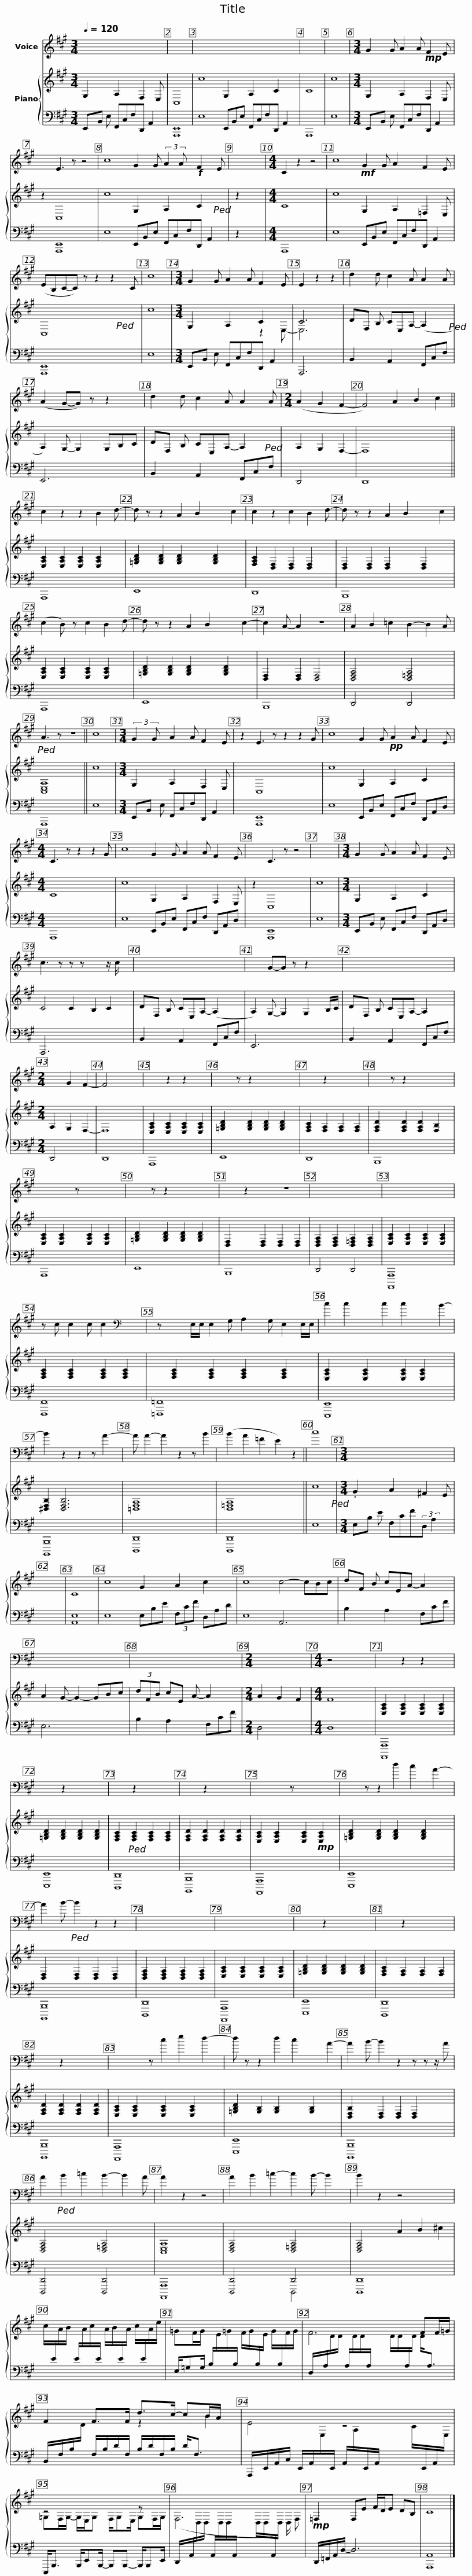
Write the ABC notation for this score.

X:1
%%score 1 { ( 2 5 ) | ( 3 4 ) }
L:1/8
Q:1/4=120
M:3/4
I:linebreak $
K:A
V:1 treble
V:2 treble
V:5 treble
V:3 bass
V:4 bass
V:1
 x9 | x8 | x17 | x8 | x8 |$ %5
[M:3/4] G2 G A2 A!mp! F2 E | x2 E3 z z4 | c8 G2 G (3:2:2A2 A x!f! F2 E | x6 |$[M:4/4] C2 z2 z4 | %10
 c8!mf! G2 G A2 x F2 E | (EB,C-C) z z2 z2 C | c8 |$[M:3/4] G2 G A2 A F2 E | E2 z2 z2 | %15
 d2 d c2 A A2 A |$ (A2 G-G) z z2 x | d2 d c2 A A2 A |[M:2/4] (A2 G2 F2- | F4) A2 B2 c2 ||$ %20
 c2 z2 z2 B2 d- | d z z2 A2 B2 x2 c2 | c2 z2 c2 B2 d- | d z z2 A2 B2 x2 c2 |$ (c2 B) z c2 B2 d- | %25
 d z z2 A2 B2 x2 c2- | c2 A- A2 z4 | A2 B2 =c2 B2- B2 A |!ped! A3 z z4 || c8 |$ %30
[M:3/4] (3:2:2G2 G x A2 A F2 E | z2 E3 z z2 z2 G | c8 G2 G!pp! A2 A F2 E |$[M:4/4] C3 z z2 z2 G | c8 G2 G A2 A F2 E | %35
 x2 C3 z z4 | x8 |$[M:3/4] G2 G A2 A F2 E | c3 z z z x2 z/ c/ x | x9 |$ %40
 x2 G-G z z2 x | x9 |[M:2/4] x2 G2 F2- | F4 x4 |$ x2 z2 z2 x2 | %45
 x2 z z2 x4 | x2 z2 x4 | x2 z z2 x4 |$ x4 z x4 | x2 z z2 x4 | %50
 x2 z2 x2 z4 | x8 |$ x8 | z c c2 c c2[K:bass] x2 | z x2 E,/E,/ E,2 G, A,2 G, E,2 E,/E,/ |$ %55
 c2 c2 x2 c2 c2 x2 B2- | B2 z2 z2 z A2- | A A2- A2 z2 z B2 | (B2 A2 =F2 E2) z2 || c8 |$ %60
[M:3/4] x9 | x6 | x8 | x16 | x15 |$ %65
 x9 | x8 | x8 |[M:2/4] x6 |$[M:4/4] z4 x4 | %70
 x2 z2 z2 x2 | x2 z2 x4 | x2 z2 x4 |$ x2 z2 x4 | x4 z x4 | %75
 x2 z z2 d2 c2 A2- | A2 B-!ped! B2 z2 z2 |$ x8 | x8 | x2 z2 x4 | %80
 x2 z2 x4 |$ x2 z2 x4 | x4 z c2 e2 d2- | d z z2 d2 c2 x2 A2- | A2 B- B2 z2 z z z/ A |$ %85
 A2!ped! B2 =c2 B2- B2 A | A2 z2 z4 | A2 B2 =c2- c2 B- B2 | B2 z2 z4 x2 |$ x8 | %90
 x8 |$ x10 | x9 |$ x10 | x8 |$ %95
 x19/2 | x8 | x8 |] %98
V:2
 G,2 x A,2 x F,2 E, | C,8 | c8 G,2 x A,2 x C2- x | C8 | c8 |$ %5
[M:3/4] G,2 x A,2 x F,2 E, | z2 C,8 | c8 G,2 x A,2 x C2!ped! x | z2 x4 |$[M:4/4] C8 | %10
 c8 G,2 x A,2 x =F,2 E, | C,8!ped! x2 | c8 |$[M:3/4] G,2 x A,2 x C2- x | C6 | %15
 DF, B, CE,A,- (A,2 x!ped! |$ A,2) G,- G,2 G,B,C | DF, B, CE,A,- A,2!ped! x | A,2 G,2 F,2- | F,8 x2 ||$ %20
 [E,A,C]2 [E,A,C]2 [E,A,C]2 [E,A,C]2 x | [=G,B,D]2 [G,B,D]2 [G,B,D]2 x2 [G,B,D]2 x2 | [F,A,C]2 [D,F,]2 [D,F,]2 [D,F,]2 x | [D,F,]2 [D,F,]2 [D,F,]2 x2 [D,F,]2 x2 |$ [E,A,C]2 [E,A,C]2 [E,A,C]2 [E,A,C]2 x | %25
 [=G,B,D]2 [G,B,D]2 [G,B,D]2 x2 [G,B,D]2 x2 | [D,F,]2 x [D,F,]2 [D,F,]4 | [D,F,A,]4 x2 [D,=F,A,]4 x | A,8 || c8 |$ %30
[M:3/4] G,2 x A,2 x F,2 E, | x2 C,8 x | c8 G,2 x A,2 x C2 x |$[M:4/4] C8 x | c8 G,2 x A,2 x F,2 E, | %35
 z2 C,8 | c8 |$[M:3/4] G,2 x A,2 x C2- x | C4 C2 B,2 C2 | DF, B, CE,A,- (A,2 x |$ %40
 A,2) G,- G,2 G,2 B,/C/ | DF, B, CE,A,- A,2 x |[M:2/4] A,2 G,2 F,2- | F,8 |$ [E,A,C]2 [E,A,C]2 [E,A,C]2 [E,A,C]2 | %45
 [=G,B,D]2 x [G,B,D]2 [G,B,D]2 [G,B,D]2 | [F,A,C]2 [F,A,]2 [F,A,]2 [F,A,]2 | [F,A,D]2 x [F,A,D]2 [F,A,D]2 [F,B,]2 |$ [E,A,C]2 [E,A,C]2 x [E,A,C]2 [E,A,C]2 | [=G,B,D]2 x [G,B,D]2 [G,B,D]2 [G,B,D]2 | %50
 [D,F,]2 x2 [D,F,]2 [D,F,]2 [D,F,]2 | [D,F,A,]2 [D,F,A,]2 [D,=F,A,]2 [D,F,A,]2 |$ [E,A,C]2 [E,A,C]2 [E,A,C]2 [E,A,C]2 | [F,A,C]2 [F,A,C]2 x [F,A,C]2 [F,A,C]2 | x [F,A,C]2 x [F,A,C]2 x [F,A,C]2 x [F,A,C]2 x |$ %55
 [E,A,C]2 x2 [E,A,C]2 x2 [E,A,C]2 [E,A,C]2 x2 | [^D,F,B,]2 [D,F,B,]6 x | [=D,F,A,]8 x2 | [D,=F,A,]8 x2 || c8!ped! |$ %60
[M:3/4] .G2 x A2 x ^F2 E | x6 | C8 | c8 G2 x A2 c2- x | c8 c4- cBc |$ %65
 dF B cEA- A2 x | A2 G- G2- GBc | (3dFB cE A- A2 x |[M:2/4] A2 G2 F2 |$[M:4/4] F8 | %70
 [E,A,C]2 [E,A,C]2 [E,A,C]2 [E,A,C]2 | [=G,B,D]2 [G,B,D]2 [G,B,D]2 [G,B,D]2 | [F,A,C]2!ped! [F,A,C]2 [F,A,C]2 [F,A,C]2 |$ [F,A,D]2 [F,A,D]2 [F,A,D]2 [F,A,D]2 | [E,A,C]2 [E,A,C]2 x [E,A,C]2!mp! [E,A,C]2 | %75
 [=G,B,D]2 x [G,B,D]2 [G,B,D]2 x [G,B,D]2 x | [D,F,]2 x [D,F,]2 [D,F,]2 [D,F,]2 |$ [D,F,A,]2 [D,F,A,]2 [D,F,A,]2 [D,F,A,]2 | [E,A,C]2 [E,A,C]2 [E,A,C]2 [E,A,C]2 | [=G,B,D]2 [G,B,D]2 [G,B,D]2 [G,B,D]2 | %80
 [F,A,C]2 [F,A,]2 [F,A,]2 [F,A,]2 |$ [F,A,D]2 [F,A,D]2 [F,A,D]2 [F,A,D]2 | [E,A,C]2 [E,A,C]2 x [E,A,C]2 x [E,A,C]2 x | [=G,B,D]2 [G,B,]2 [G,B,]2 x2 [G,B,]2 x2 | [D,F,B,]2 x [D,F,]2 [D,F,]2 [D,F,]2 x3/2 |$ %85
 [D,F,A,]4 x2 [D,=F,A,]4 x | A,8 | [D,F,A,]4 x2 [D,=F,A,]4- x | [D,F,A,]4 A2 B2 ^c2 |$ c/[I:staff +1]E/[I:staff -1]A/B/ x2 A/B/[I:staff +1]E/[I:staff -1]A/ c/[I:staff +1]E/[I:staff -1]A/e/ | %90
 =GF/G/ x2 F/G/[I:staff +1]B,/[I:staff -1]E/ G/[I:staff +1]B,/[I:staff -1]F/G/ |$ F6 D/D/[I:staff +1]A,/[I:staff -1]D/ D<[I:staff +1]A, |[I:staff -1] F2 F>F d>c- cB/A/ x |$ E4 z4 C/[I:staff +1]E,,/A,,/[I:staff -1]E,/ | z4 x2 z x |$ %95
 (F,6 D,/D,/[I:staff +1]A,,/[I:staff -1]D,/) D,/ F, |!mp! =F,2 F,E F/D/E DB, | C8 |] %98
V:3
 E,,B,, E, F,,C,F,D,, A,,2 | E,,8 | E,8 E,,B,,E, F,,C,F,D,, A,,2 | A,,,8 | E,8 |$ %5
[M:3/4] E,,B,, E, F,,C,F,D,, A,,2 | x2 E,,8 | E,8 E,,B,,E, F,,C,F,D,, A,,2 | z2 x4 |$[M:4/4] A,,,8 | %10
 E,8 E,,B,,E, F,,C,F,D,, A,,2 | E,,8 x2 | E,8 |$[M:3/4] E,,B,, E, F,,C,F,D,, A,,2 | A,,,6 | %15
 B,,2 x A,,2 x F,,C,F, |$ E,,6 x2 | B,,2 x A,,2 x F,,C,F, | D,,4- x2 | D,,8 x2 ||$ %20
 A,,,8 x | E,,8 x4 | D,,8 x | B,,,8 x4 |$ A,,,8 x | %25
 E,,8 x4 | B,,,8 x | D,,4 x2 D,,4 x | A,,,8 || E,8 |$ %30
[M:3/4] E,,B,, E, F,,C,F,D,, A,,2 | x2 E,,8 x | E,8 E,,B,,E, F,,C,F, D,,A,,D, |$[M:4/4] A,,,8 x | E,8 E,,B,,E, F,,C,F, D,,A,,D, | %35
 x2 E,,8 | E,8 |$[M:3/4] E,,B,, E, F,,C,F, D,,A,,D, | A,,,6 x4 | B,,2 x A,,2 x F,,C,F, |$ %40
 E,,6 x2 | B,,2 x A,,2 x F,,C,F, |[M:2/4] D,,4- x2 | D,,8 |$ A,,,8 | %45
 E,,8 x | D,,8 | B,,,8 x |$ A,,,8 x | E,,8 x | %50
 B,,,8 x2 | D,,4 D,,4 |$ A,,,8 | F,,8 x | =F,,8 x5 |$ %55
 E,,8 x6 | B,,,8 x | D,,8 x2 | D,,8 x2 || E,8 |$ %60
[M:3/4] E,B, E F,CF(3:2:2D, A,2 x | x6 | E,8 | E,8 E,B,E (3F,CF D,A,D | E,8 A,,6 x |$ %65
 B,2 x A,2 x F,CF | E,6 x2 | B,2 A,2 x F,CF |[M:2/4] D,4 x2 |$[M:4/4] D,8 | %70
 A,,,8 | E,,8 | D,,8 |$ B,,,8 | A,,,8 x | %75
 E,,8 x3 | B,,,8 x |$ D,,8 | A,,,8 | E,,8 | %80
 D,,8 |$ B,,,8 | A,,,8 x3 | E,,8 x4 | B,,,8 x5/2 |$ %85
 [D,,,D,,]4 x2 [D,,,D,,]4 x | A,,,8 | [D,,,D,,]4 x2 D,,4- x | D,,8 x2 |$ x2 E/[I:staff -1]A/c/[I:staff +1]E/ x4 | %90
 E,/=G,G,/ B,/[I:staff -1]E/=G/[I:staff +1]B,/ x4 |$ D,/A,/[I:staff -1]D/D/[I:staff +1] A,/[I:staff -1]D/D/[I:staff +1]A,/ x6 | B,,/F,/B,/[I:staff -1]D/[I:staff +1] F,/B,/D/F,/ B,/D/F,/B,/ D<F, x |$ A,,,/E,,/A,,/C,/ E,,/A,,/[I:staff -1]E,/[I:staff +1]E,,/ A,,/[I:staff -1]A,/[I:staff +1]E,,/A,,/ x4 | E,,,<B,,, B,,,/E,,B,,,/- B,,,B,,,- B,,,/B,,,E,,/ |$ %95
 D,,/A,,/[I:staff -1]D,/D,/[I:staff +1] A,,/[I:staff -1]D,/D,/[I:staff +1]A,,/ x11/2 | D,,/=F,,/A,,/D,/- D,6 | A,,8 |] %98
V:4
 x9 | A,,,8 | x17 | x8 | x8 |$ %5
[M:3/4] x9 | x2 A,,,8 | x17 | x6 |$[M:4/4] x8 | %10
 x17 | A,,,8 x2 | x8 |$[M:3/4] x9 | x6 | %15
 x9 |$ x8 | x9 | x6 | x10 ||$ %20
 x9 | x12 | x9 | x12 |$ x9 | %25
 x12 | x9 | x11 | x8 || x8 |$ %30
[M:3/4] x9 | x2 A,,,8 x | x17 |$[M:4/4] x9 | x17 | %35
 x2 A,,,8 | x8 |$[M:3/4] x9 | x10 | x9 |$ %40
 x8 | x9 |[M:2/4] x6 | x8 |$ x8 | %45
 x9 | x8 | x9 |$ x9 | x9 | %50
 x10 | x8 |$ A,,,,8 | F,,,8 x | =F,,,8 x5 |$ %55
 E,,,8 x6 | B,,,,8 x | D,,,8 x2 | D,,,8 x2 || x8 |$ %60
[M:3/4] x9 | x6 | A,,8 | x16 | x15 |$ %65
 x9 | x8 | x8 |[M:2/4] x6 |$[M:4/4] x8 | %70
 A,,,,8 | E,,,8 | D,,,8 |$ B,,,,8 | A,,,,8 x | %75
 E,,,8 x3 | B,,,,8 x |$ D,,,8 | A,,,,8 | E,,,8 | %80
 D,,,8 |$ B,,,,8 | A,,,,8 x3 | E,,,8 x4 | B,,,,8 x5/2 |$ %85
 x11 | A,,,,8 | x6 D,,,4- x | D,,,8 x2 |$ x8 | %90
 x8 |$ x10 | x9 |$ x10 | x8 |$ %95
 x19/2 | x8 | A,,,8 |] %98
V:5
 x9 | x8 | x17 | x8 | x8 |$ %5
[M:3/4] x9 | x10 | x17 | x6 |$[M:4/4] x8 | %10
 x17 | x10 | x8 |$[M:3/4] x6 z2 E,- | E,6 | %15
 x9 |$ x8 | x9 | x6 | x10 ||$ %20
 x9 | x12 | x9 | x12 |$ x9 | %25
 x12 | x9 | x11 | [C,E,]8 || x8 |$ %30
[M:3/4] x9 | x11 | x17 |$[M:4/4] x9 | x17 | %35
 x10 | x8 |$[M:3/4] x9 | x10 | x9 |$ %40
 x8 | x9 |[M:2/4] x6 | x8 |$ x8 | %45
 x9 | x8 | x9 |$ x9 | x9 | %50
 x10 | x8 |$ x8 | x9 | x13 |$ %55
 x14 | x9 | x10 | x10 || x8 |$ %60
[M:3/4] x9 | x6 | x8 | x16 | x15 |$ %65
 x9 | x8 | x8 |[M:2/4] x6 |$[M:4/4] x8 | %70
 x8 | x8 | x8 |$ x8 | x9 | %75
 x11 | x9 |$ x8 | x8 | x8 | %80
 x8 |$ x8 | x11 | x12 | x21/2 |$ %85
 x11 | [C,E,]8 | x11 | x10 |$ x8 | %90
 x8 |$ x8 FF/=G/ | x4 z2 x B2 |$ x10 | =G,F,/G,/- G,/E,/G, F,/G,E,/ G,F,/G,/ |$ %95
 x19/2 | x8 | x8 |] %98
